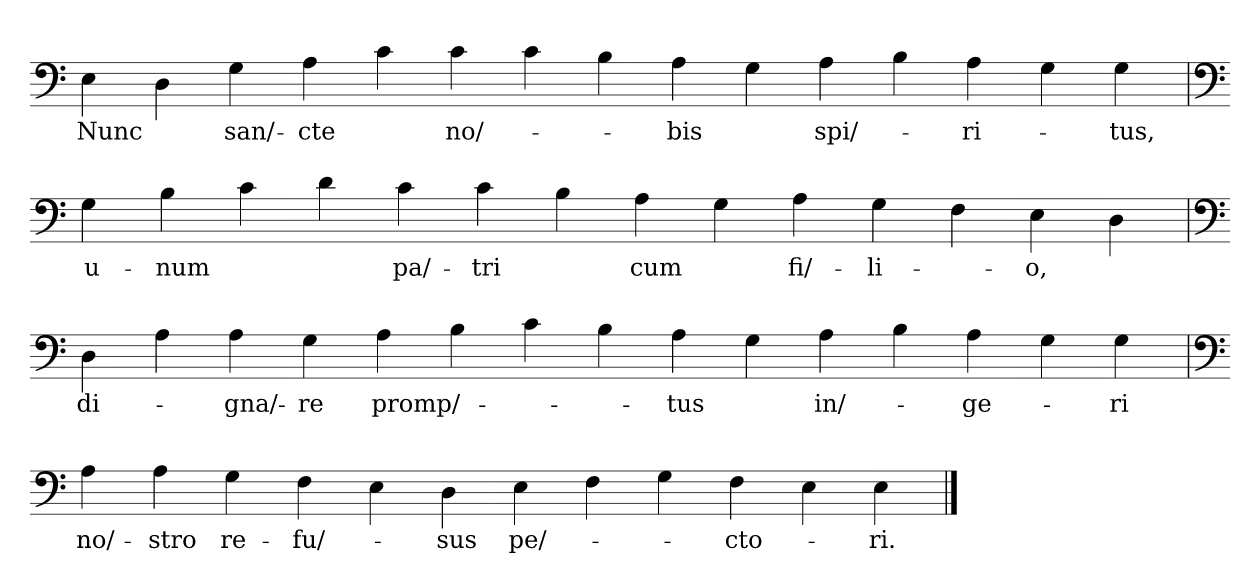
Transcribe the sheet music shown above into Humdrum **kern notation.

**kern	**text
*part1	*part1
*staff1	*staff1
*clefF4	*
=	=
4E	Nunc
4D	.
4G	san/-
4A	-cte
4c	.
4c	no/-
4c	.
4B	.
4A	-bis
4G	.
4A	spi/-
4B	.
4A	-ri-
4G	.
4G	-tus,
=`	=`
*clefF4	*
4G	u-
4B	-num
4c	.
4d	.
4c	pa/-
4c	-tri
4B	.
4A	cum
4G	.
4A	fi/-
4G	-li-
4F	.
4E	-o,
4D	.
='	='
*clefF4	*
4D	di-
4A	.
4A	-gna/-
4G	-re
4A	promp/-
4B	.
4c	.
4B	.
4A	-tus
4G	.
4A	in/-
4B	.
4A	-ge-
4G	.
4G	-ri
=`	=`
*clefF4	*
4A	no/-
4A	-stro
4G	re-
4F	-fu/-
4E	.
4D	-sus
4E	pe/-
4F	.
4G	.
4F	-cto-
4E	.
4E	-ri.
==	==
*-	*-
